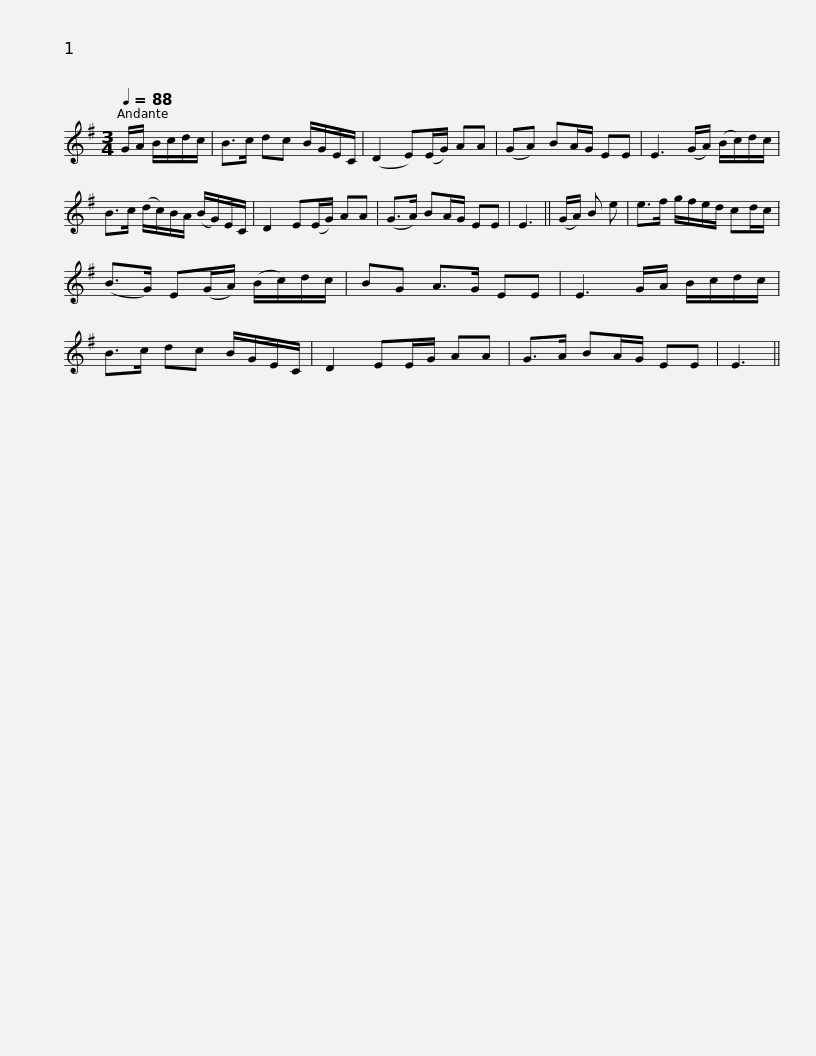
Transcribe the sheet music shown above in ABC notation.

X:1
L:1/8
Q:1/4=88
M:3/4
I:linebreak $
K:G
V:1 treble
V:1
 G/A/ B/c/d/c/ | B>c dc B/G/E/C/ | (D2 E)(E/G/) AA | (GA) BA/G/ EE | E3 (G/A/) (B/c/)d/c/ | %5
 B>c (d/c/)B/A/ (B/G/)E/C/ |$ D2 E(E/G/) AA | (G>A) BA/G/ EE | E3 || (G/A/) B e | %10
 e>f g/f/e/d/ cd/c/ | (B>G) E(G/A/) (B/c/)d/c/ | BG A>G EE |$ E3 G/A/ B/c/d/c/ | B>c dc B/G/E/C/ | %15
 D2 EE/G/ AA | G>A BA/G/ EE | E3 || %18
